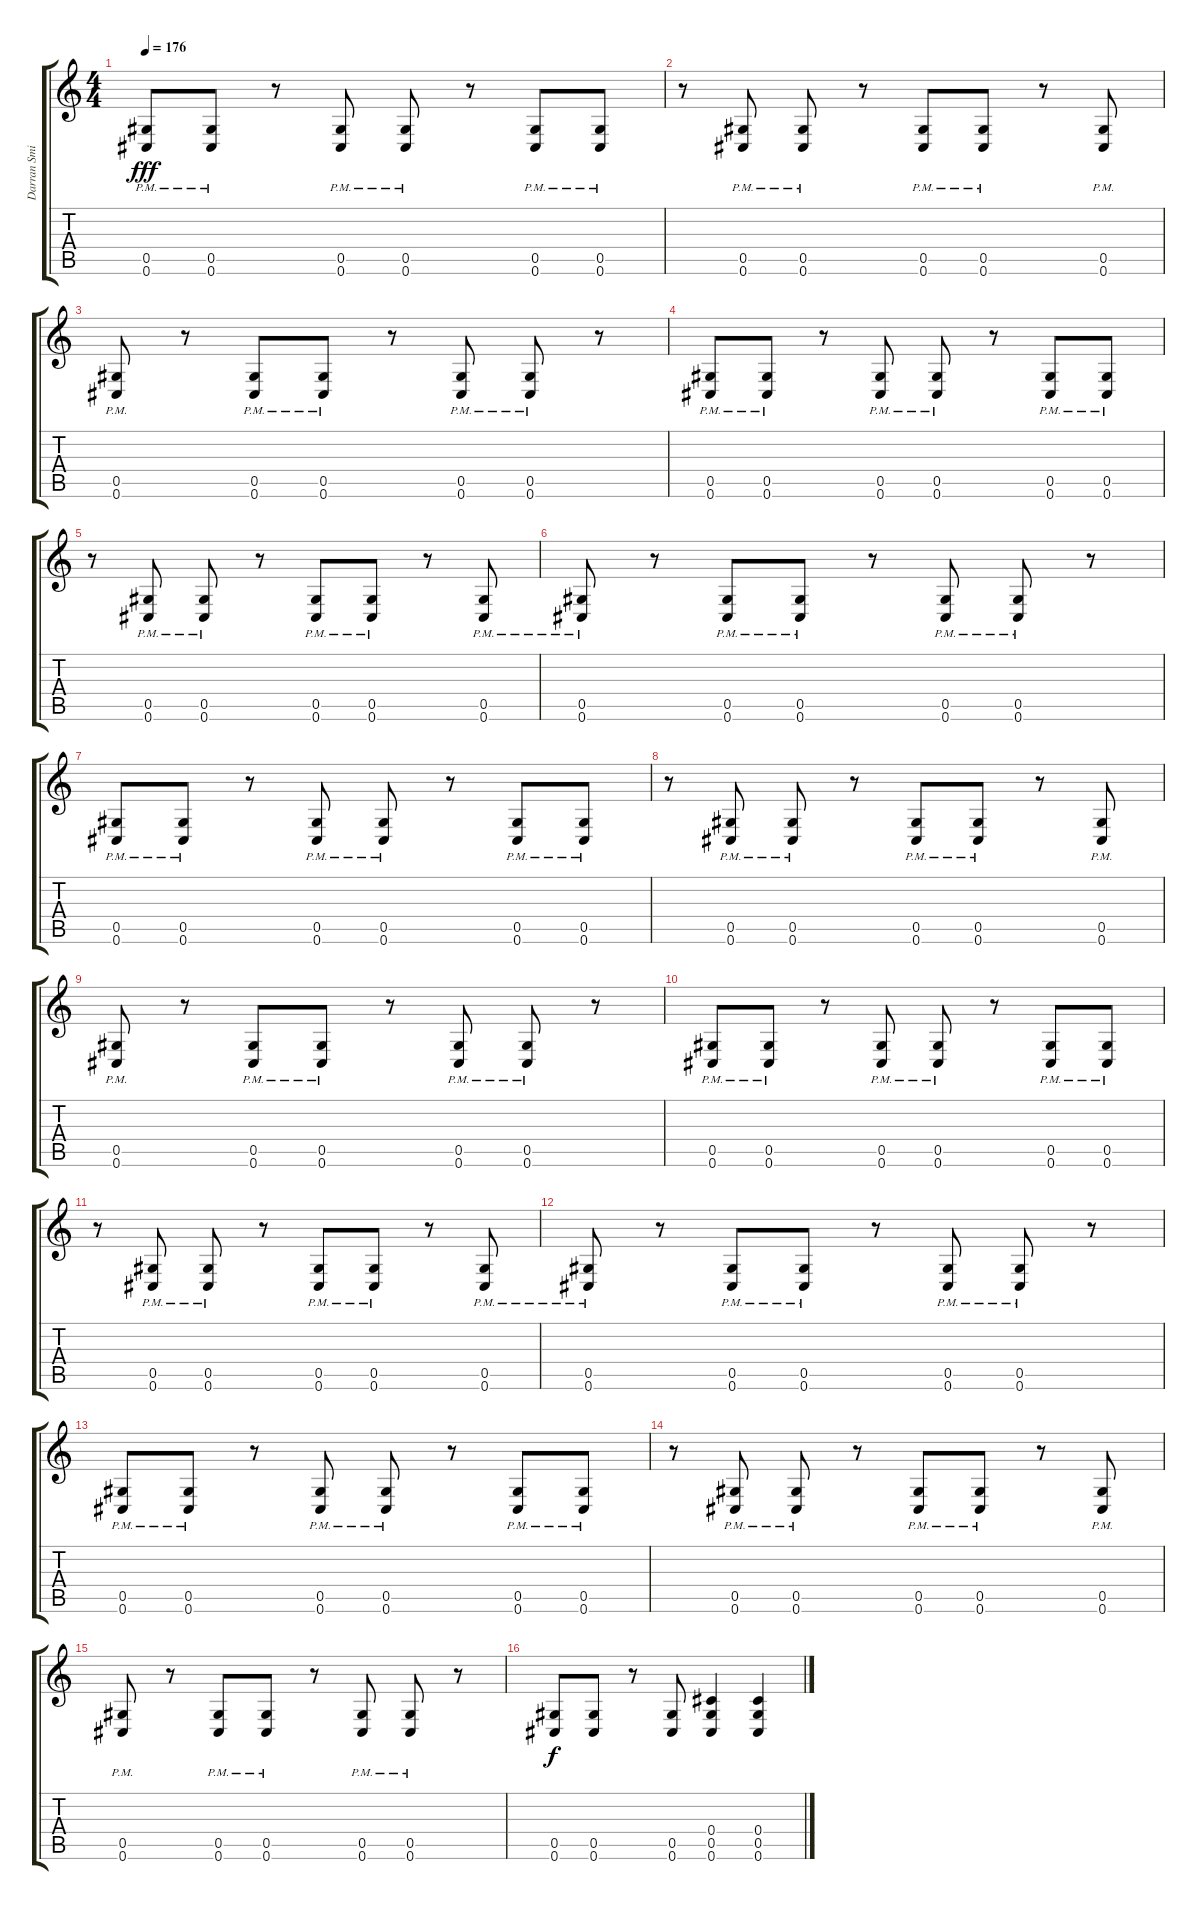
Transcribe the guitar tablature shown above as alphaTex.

\track ("Darran Smith (guitar)" "Darran Smi") {instrument distortionguitar}
\staff {score tabs}
\tuning (Eb4 Bb3 Gb3 Db3 Ab2 Db2) {hide}
\ts (4 4)
\tempo 176
\clef g2
\ks c
(0.5{pm} 0.6{pm}).8{dy fff} (0.5{pm} 0.6{pm}).8 r.8 (0.5{pm} 0.6{pm}).8 (0.5{pm} 0.6{pm}).8 r.8 (0.5{pm} 0.6{pm}).8 (0.5{pm} 0.6{pm}).8 |
r.8 (0.5{pm} 0.6{pm}).8 (0.5{pm} 0.6{pm}).8 r.8 (0.5{pm} 0.6{pm}).8 (0.5{pm} 0.6{pm}).8 r.8 (0.5{pm} 0.6{pm}).8 |
(0.5{pm} 0.6{pm}).8 r.8 (0.5{pm} 0.6{pm}).8 (0.5{pm} 0.6{pm}).8 r.8 (0.5{pm} 0.6{pm}).8 (0.5{pm} 0.6{pm}).8 r.8 |
(0.5{pm} 0.6{pm}).8 (0.5{pm} 0.6{pm}).8 r.8 (0.5{pm} 0.6{pm}).8 (0.5{pm} 0.6{pm}).8 r.8 (0.5{pm} 0.6{pm}).8 (0.5{pm} 0.6{pm}).8 |
r.8 (0.5{pm} 0.6{pm}).8 (0.5{pm} 0.6{pm}).8 r.8 (0.5{pm} 0.6{pm}).8 (0.5{pm} 0.6{pm}).8 r.8 (0.5{pm} 0.6{pm}).8 |
(0.5{pm} 0.6{pm}).8 r.8 (0.5{pm} 0.6{pm}).8 (0.5{pm} 0.6{pm}).8 r.8 (0.5{pm} 0.6{pm}).8 (0.5{pm} 0.6{pm}).8 r.8 |
(0.5{pm} 0.6{pm}).8 (0.5{pm} 0.6{pm}).8 r.8 (0.5{pm} 0.6{pm}).8 (0.5{pm} 0.6{pm}).8 r.8 (0.5{pm} 0.6{pm}).8 (0.5{pm} 0.6{pm}).8 |
r.8 (0.5{pm} 0.6{pm}).8 (0.5{pm} 0.6{pm}).8 r.8 (0.5{pm} 0.6{pm}).8 (0.5{pm} 0.6{pm}).8 r.8 (0.5{pm} 0.6{pm}).8 |
(0.5{pm} 0.6{pm}).8 r.8 (0.5{pm} 0.6{pm}).8 (0.5{pm} 0.6{pm}).8 r.8 (0.5{pm} 0.6{pm}).8 (0.5{pm} 0.6{pm}).8 r.8 |
(0.5{pm} 0.6{pm}).8 (0.5{pm} 0.6{pm}).8 r.8 (0.5{pm} 0.6{pm}).8 (0.5{pm} 0.6{pm}).8 r.8 (0.5{pm} 0.6{pm}).8 (0.5{pm} 0.6{pm}).8 |
r.8 (0.5{pm} 0.6{pm}).8 (0.5{pm} 0.6{pm}).8 r.8 (0.5{pm} 0.6{pm}).8 (0.5{pm} 0.6{pm}).8 r.8 (0.5{pm} 0.6{pm}).8 |
(0.5{pm} 0.6{pm}).8 r.8 (0.5{pm} 0.6{pm}).8 (0.5{pm} 0.6{pm}).8 r.8 (0.5{pm} 0.6{pm}).8 (0.5{pm} 0.6{pm}).8 r.8 |
(0.5{pm} 0.6{pm}).8 (0.5{pm} 0.6{pm}).8 r.8 (0.5{pm} 0.6{pm}).8 (0.5{pm} 0.6{pm}).8 r.8 (0.5{pm} 0.6{pm}).8 (0.5{pm} 0.6{pm}).8 |
r.8 (0.5{pm} 0.6{pm}).8 (0.5{pm} 0.6{pm}).8 r.8 (0.5{pm} 0.6{pm}).8 (0.5{pm} 0.6{pm}).8 r.8 (0.5{pm} 0.6{pm}).8 |
(0.5{pm} 0.6{pm}).8 r.8 (0.5{pm} 0.6{pm}).8 (0.5{pm} 0.6{pm}).8 r.8 (0.5{pm} 0.6{pm}).8 (0.5{pm} 0.6{pm}).8 r.8 |
(0.5 0.6).8{dy f} (0.5 0.6).8 r.8 (0.5 0.6).8 (0.4 0.5 0.6).4 (0.4 0.5 0.6).4
